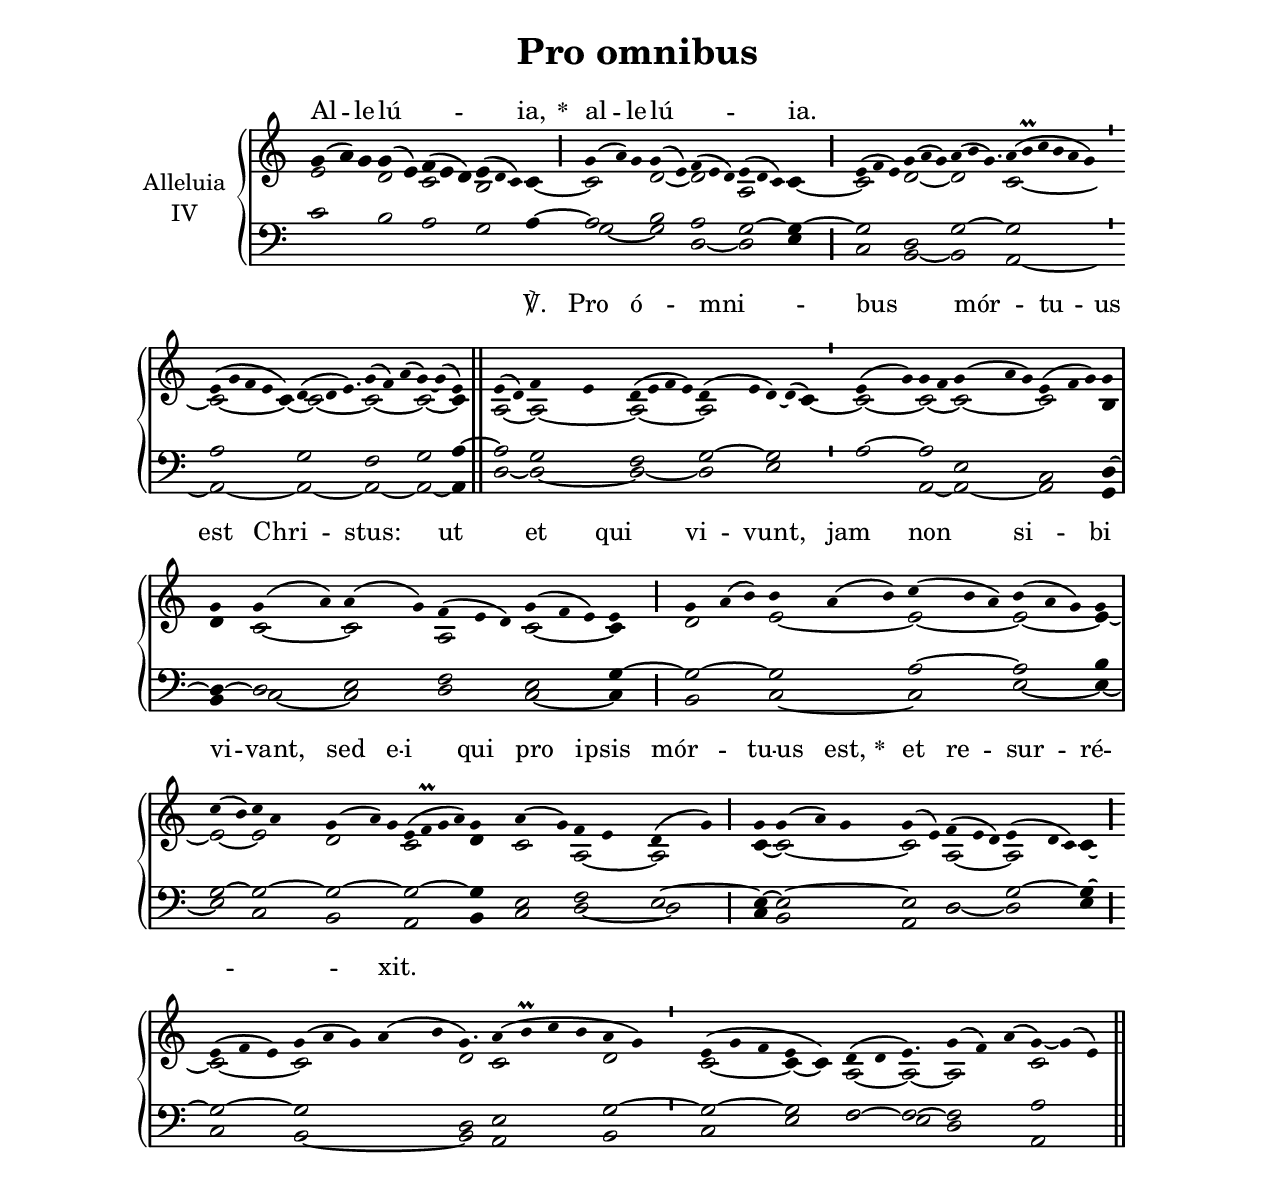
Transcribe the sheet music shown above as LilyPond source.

\version "2.18"
\include "gregorian.ly"
\include "noh2.ily"


%Page reference: page iii.153
%(volume.page)

global = {
 \key e \phrygian
 \cadenzaOn 
}

\header {
  title = \markup \center-column {"Pro omnibus" \vspace #1 }
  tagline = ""
  composer = ""
}

\paper {
 #(include-special-characters)
  oddHeaderMarkup = \markup \fill-line {
    \line {}
    \center-column {
      \on-the-fly #first-page     " "
      \on-the-fly #not-first-page "Pro omnibus"
    }
    \line { \on-the-fly #print-page-number-check-first \fromproperty #'page:page-number-string }
  }
  evenHeaderMarkup = \markup \fill-line {
    \line { \on-the-fly #print-page-number-check-first \fromproperty #'page:page-number-string }
    \center-column { "Pro omnibus" }
    \line {}
  }
}

chantText = \lyricmode {
Al -- le -- lú -- _ _ ia, 
\set stanza = " * " 
al -- le -- lú -- _ _ ia. 
_ _ _ _ _ _ _ _ _ ℣. 
Pro ó -- mni -- bus _ _ mór -- tu -- us est Chri -- stus: 
ut et qui vi -- _ vunt, 
jam non si -- bi vi -- _ vant, 
sed e -- i qui pro i -- psis mór -- tu -- us est, 
\set stanza = " * " 
et re -- sur -- ré -- _ _ xit. 
_ _ _ _ _ _ _ _ _ }

chantMusic = {
\tieDown   g'4 ( a'4) g'4 g'4 ( e'4) f'4 ( e'4 d'4) e'4 ( \tiny d' c' 4) c'4 \divisioMaior
  g'4 ( a'4) g'4 g'4 ( e'4) f'4 ( e'4 d'4) e'4 ( \tiny d' c' 4) c'4 \divisioMaior
 e'4 ( f'4 e'4) g'4 ( a'4 g'4) a'4 ( b'4 g'4.) a'4 ( b'\prall c''4 b'4 a'4 g'4) \divisioMinima
 e'4 ( g'4 f'4 e'4 c'4) d'4 ( d'4 e'4.) g'4 ( f'4) a'4 ( g'4) ~ g'4 ( e'4) \finalis
 e'4 ( d'4) f'4 e'4 d'4 ( e'4 f'4 e'4) d'4 ( e'4 d'4) ~ d'4 ( c'4) \divisioMinima
 e'4 ( g'4) g'4 f'4 g'4 ( a'4 g'4) e'4 ( f'4 g'4) g'4 \divisioMaxima
 g'4 g'4 ( a'4) a'4 ( g'4) f'4 ( e'4 d'4) g'4 ( f'4 e'4) e'4 \divisioMaior
 g'4 a'4 ( b'4) b'4 a'4 ( b'4) c''4 ( b'4 a'4) b'4 ( a'4 g'4) g'4 \divisioMaxima
 c''4 ( b'4) c''4 a'4 g'4 ( a'4) g'4 e'4 ( f'\prall g'4 a'4) g'4 a'4 ( g'4) f'4 e'4 d'4 ( g'4) \divisioMaior
 g'4 g'4 ( a'4) g'4 g'4 ( e'4) f'4 ( e'4 d'4) e'4 ( d'4 c'4) c'4 \divisioMaior
 e'4 ( f'4 e'4) g'4 ( a'4 g'4) a'4 ( b'4 g'4.) a'4 ( b'\prall c''4 b'4 a'4 g'4) \divisioMinima
 e'4 ( g'4 f'4 e'4 c'4) d'4 ( d'4 e'4.) g'4 ( f'4) a'4 ( g'4) ~ g'4 ( e'4) \finalis

}

altoMusic = {
e'2*3/2 d'2 c'2*3/2 b2*3/2 c'4 ~ c'2*3/2 d'2 ~ d'2*3/2 a2*3/2 c'4 ~ \divisioMaior
c'2*3/2 d'2*3/2 ~ d'2*7/4 c'2*6/2 ~ \divisioMinima
c'2*4/2 ~ c'4 ~ c'2*7/4 ~ c'2*3/2 ~ c'2 ~ c'4 \finalis
a2 ~ a2 ~ a2*4/2 ~ a2*4/2 c'4 ~ \divisioMinima
c'2 ~ c'2 ~ c'2*3/2 ~ c'2*3/2 b4 \divisioMaxima
d'4 c'2 ~ c'2 a2*3/2 c'2*3/2 ~ c'4 \divisioMaior
d'2*3/2 e'2*3/2 ~ e'2*3/2 ~ e'2*3/2 ~ e'4 ~ \divisioMaxima
e'2 ~ e'2 d'2*3/2 c'2*4/2 d'4 c'2 a2 ~ a2 \divisioMaior
c'4 ~ c'2*3/2 ~ c'2 a2*3/2 ~ a2*3/2 c'4 ~ \divisioMaior
c'2*3/2 ~ c'2*5/2 d'2*3/4 c'2*4/2 d'2 \divisioMinima
c'2*3/2 ~ c'4 ~ c'4 a2 ~ a2*3/4 ~ a2*3/2 c'2*3/2 \finalis
}

tenorMusic = {
c'2*3/2 b2 a2*3/2 g2*3/2 a4 ~ a2*3/2 b2 a2*3/2 g2*3/2 ~ g4 ~ \divisioMaior
g2*3/2 d2*3/2 g2*7/4 ~ g2*6/2 \divisioMinima
a2*5/2 g2*7/4 f2*3/2 g2 a4 ~ \finalis
a2 g2 f2*4/2 g2 ~ g2*3/2 \divisioMinima
a2 ~ a2 e2*3/2 c2*3/2 d4 ~ \divisioMaxima
d4 ~ d2 e2 f2*3/2 e2*3/2 g4 ~ \divisioMaior
g2*3/2 ~ g2*3/2 a2*3/2 ~ a2*3/2 b4 \divisioMaxima
g2 ~ g2 ~ g2*3/2 ~ g2*4/2 ~ g4 e2 f2 e2 ~ \divisioMaior
e4 ~ e2*3/2 ~ e2 d2*3/2 g2*3/2 ~ g4 ~ \divisioMaior
g2*3/2 ~ g2*5/2 d2*3/4 e2*4/2 g2 ~ \divisioMinima
g2*3/2 ~ g2 f2 ~ f2*3/4 ~ f2*3/2 a2*3/2 \finalis
}

bassMusic = {
r2*12/2 g2*3/2 ~ g2 d2*3/2 ~ d2*3/2 e4 \divisioMaior
c2*3/2 b,2*3/2 ~ b,2*7/4 a,2*6/2 ~ \divisioMinima
a,2*5/2 ~ a,2*7/4 ~ a,2*3/2 ~ a,2 ~ a,4 \finalis
d2 ~ d2 ~ d2*4/2 ~ d2 e2*3/2 \divisioMinima
r2 a,2 ~ a,2*3/2 ~ a,2*3/2 g,4 \divisioMaxima
b,4 c2 ~ c2 d2*3/2 c2*3/2 ~ c4 \divisioMaior
b,2*3/2 c2*3/2 ~ c2*3/2 e2*3/2 ~ e4 ~ \divisioMaxima
e2 c2 b,2*3/2 a,2*4/2 b,4 c2 d2 ~ d2 \divisioMaior
c4 b,2*3/2 a,2 d2*3/2 ~ d2*3/2 e4 \divisioMaior
c2*3/2 b,2*5/2 ~ b,2*3/4 a,2*4/2 b,2 \divisioMinima
c2*3/2 e2 f2 e2*3/4 d2*3/2 a,2*3/2 \finalis
}

voiceLines = {
\voiceLineStyle


}

\score{
  <<
    \new GrandStaff <<
      \set GrandStaff.autoBeaming = ##f
      \set GrandStaff.instrumentName = \markup \center-column {
        "Alleluia"
        "IV"
      }
      \new Staff = up <<
        \new Voice = "chant" {
          \voiceOne \global \chantMusic
        }
        \new Voice {
          \voiceTwo \global \altoMusic
        }
      >>

      \new Staff = down <<
        \clef bass
        \new Voice {
          \voiceOne \global \tenorMusic
        }
        \new Voice {
          \voiceTwo \global \bassMusic
        }
	\new Voice {
        \voiceThree \global \voiceLines
        }
      >>
    >>
    \new Lyrics \lyricsto chant {
      \chantText
    }
  >>
  \layout{
  }
  \midi{
    \tempo 4 = 125
  }
}
